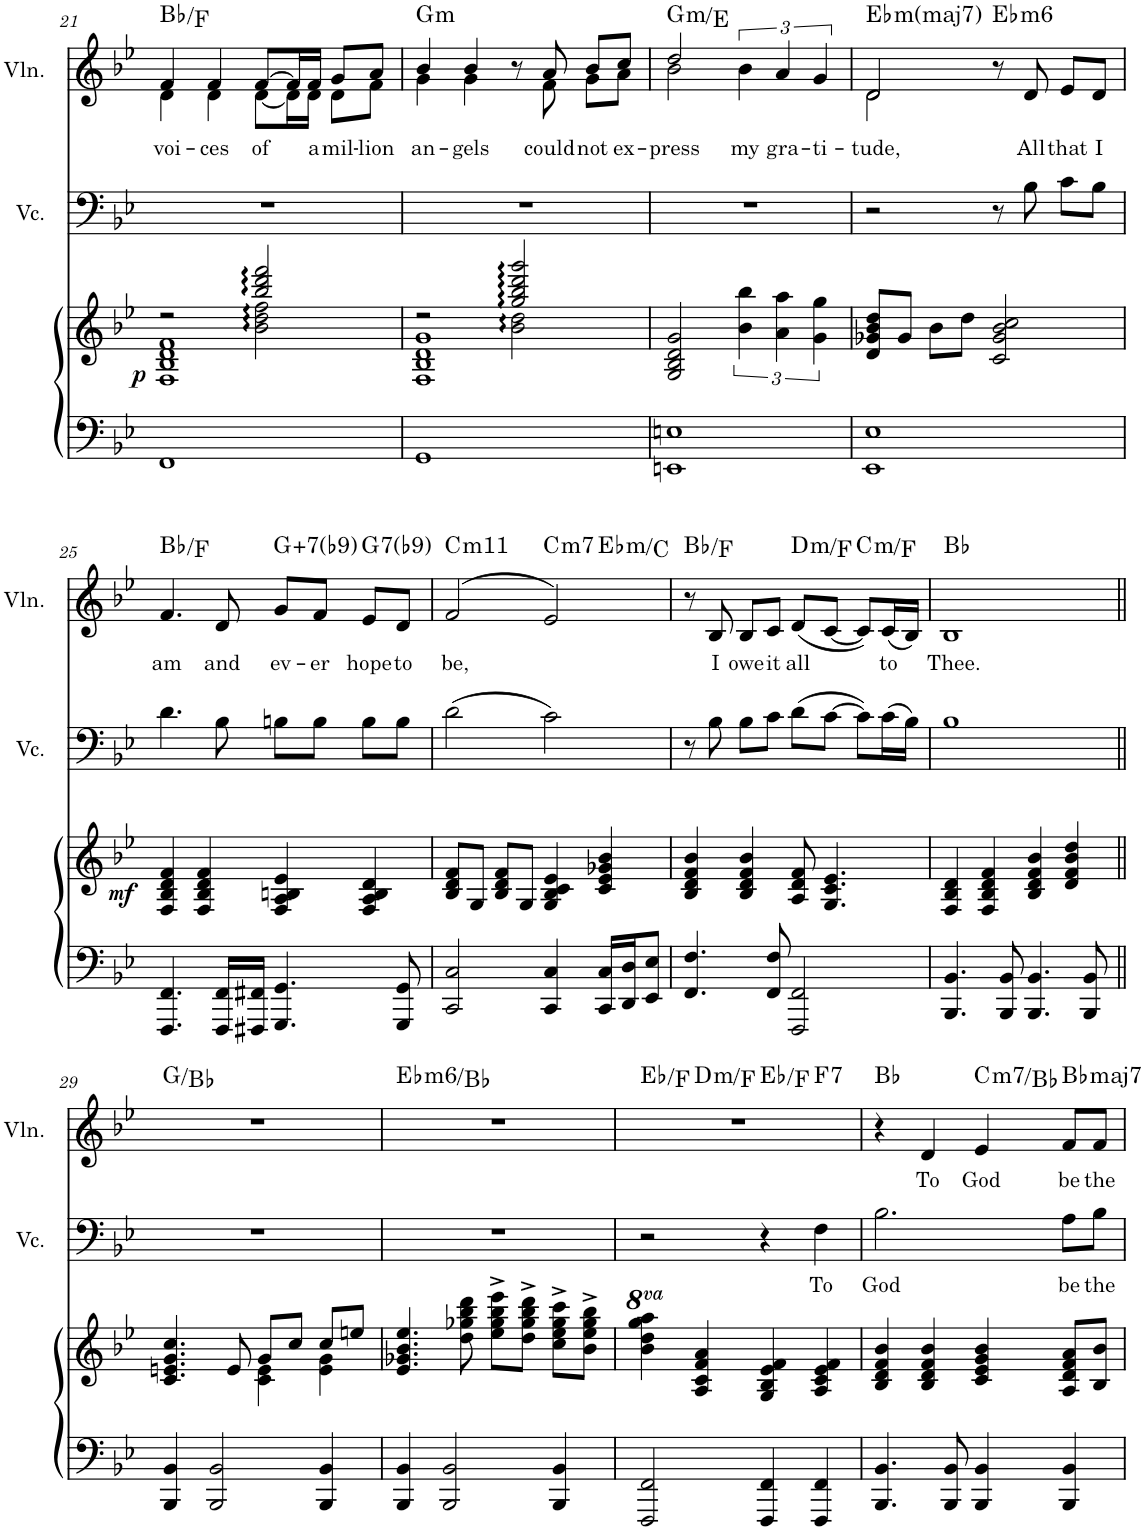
**kern	**kern	**dynam	**kern	**text	**kern	**text	**harte
*part3	*part3	*part3	*part2	*part2	*part1	*part1	*part1
*staff4	*staff3	*staff3/4	*staff2	*staff2	*staff1	*staff1	*
*I"Piano	*	*	*I"Violoncello	*	*I"Violin	*	*
*I'Pno	*	*	*I'Vc.	*	*I'Vln.	*	*
!!LO:PB:g=z
*clefF4	*clefG2	*	*clefF4	*	*clefG2	*	*
*k[b-e-]	*k[b-e-]	*	*k[b-e-]	*	*k[b-e-]	*	*
*M4/4	*M4/4	*	*M4/4	*	*M4/4	*	*
=21	=21	=21	=21	=21	=21	=21	=21
*	*^	*	*	*	*	*	*
*	*	*^	*	*	*	*	*	*
!	!	!	!	!LO:DY:b	!	!	!	!LO:LY:b	!
*	*	*	*	*	*	*	*^	*	*
1FF	2r	1F 1B- 1d 1f	2ryy	p	1r	.	4f/	4d\	voi-	Bb:maj/5
!	!	!	!	!	!	!	!	!	!LO:LY:b	!
.	.	.	.	.	.	.	4f/	4d\	-ces	.
!	!	!	!	!	!	!	!	!	!LO:LY:b	!
.	2bb-/:: 2ddd/:: 2fff/::	.	2b-\:: 2dd\:: 2ff\::	.	.	.	[8f/L	[8d\L	of	.
.	.	.	.	.	.	.	16f/L]	16d\L]	.	.
!	!	!	!	!	!	!	!	!	!LO:LY:b	!
.	.	.	.	.	.	.	16f/JJ	16d\JJ	a	.
!	!	!	!	!	!	!	!	!	!LO:LY:b	!
.	.	.	.	.	.	.	8g/L	8d\L	mil-	.
!	!	!	!	!	!	!	!	!	!LO:LY:b	!
.	.	.	.	.	.	.	8a/J	8f\J	-lion	.
=22	=22	=22	=22	=22	=22	=22	=22	=22	=22	=22
!	!	!	!	!	!	!	!	!	!LO:LY:b	!LO:H:kt=m
1GG	2r	1F 1B- 1d 1g	2ryy	.	1r	.	4b-/	4g\	an-	G:min
!	!	!	!	!	!	!	!	!	!LO:LY:b	!
.	.	.	.	.	.	.	4b-/	4g\	-gels	.
.	2gg/:: 2bb-/:: 2ddd/:: 2ggg/::	.	2b-\:: 2dd\::	.	.	.	8r	8ryy	.	.
!	!	!	!	!	!	!	!	!	!LO:LY:b	!
.	.	.	.	.	.	.	8a/	8f\	could	.
!	!	!	!	!	!	!	!	!	!LO:LY:b	!
.	.	.	.	.	.	.	8b-/L	8g\L	not	.
!	!	!	!	!	!	!	!	!	!LO:LY:b	!
.	.	.	.	.	.	.	8cc/J	8a\J	ex-	.
*	*v	*v	*v	*	*	*	*	*	*	*
=23	=23	=23	=23	=23	=23	=23	=23	=23
!	!	!	!	!	!	!	!LO:LY:b	!LO:H:kt=m
1EEn 1En	2G/ 2B-/ 2d/ 2g/	.	1r	.	2dd/	2b-\	-press	G:min/6
!	!	!	!	!	!	!	!LO:LY:b	!
.	6b-\ 6bb-\	.	.	.	6b-\	2ryy	my	.
!	!	!	!	!	!	!	!LO:LY:b	!
.	6a\ 6aa\	.	.	.	6a/	.	gra-	.
!	!	!	!	!	!	!	!LO:LY:b	!
.	6g\ 6gg\	.	.	.	6g/	.	-ti-	.
=24	=24	=24	=24	=24	=24	=24	=24	=24
!	!	!	!	!	!	!	!LO:LY:b	!LO:H:kt=mmaj7
1EE- 1E-	8d/ 8g-X/ 8b-/ 8dd/L	.	2r	.	2d/	2d\	-tude,	Eb:minmaj7
.	8g-/J	.	.	.	.	.	.	.
.	8b-\L	.	.	.	.	.	.	.
.	8dd\J	.	.	.	.	.	.	.
!	!	!	!	!	!	!	!	!LO:H:kt=m6
.	2c/ 2g-/ 2b-/ 2cc/	.	8r	.	8r	2ryy	.	Eb:min6
!	!	!	!	!	!	!	!LO:LY:b	!
.	.	.	8B-\	.	8d/	.	All	.
!	!	!	!	!	!	!	!LO:LY:b	!
.	.	.	8c\L	.	8e-/L	.	that	.
!	!	!	!	!	!	!	!LO:LY:b	!
.	.	.	8B-\J	.	8d/J	.	I	.
*	*	*	*	*	*v	*v	*	*
!!LO:LB:g=z
=25	=25	=25	=25	=25	=25	=25	=25
!	!	!LO:DY:b	!	!	!	!LO:LY:b	!
4.FFF/ 4.FF/	4F/ 4B-/ 4d/ 4f/	mf	4.d\	.	4.f/	am	Bb:maj/5
.	4F/ 4B-/ 4d/ 4f/	.	.	.	.	.	.
!	!	!	!	!	!	!LO:LY:b	!
16FFF/ 16FF/LL	.	.	8B-\	.	8d/	and	.
16FFF#X/ 16FF#X/JJ	.	.	.	.	.	.	.
!	!	!	!	!	!	!LO:LY:b	!LO:H:kt=7
4.GGG/ 4.GG/	4F/ 4A/ 4Bn/ 4e-/	.	8Bn\L	.	8g/L	ev-	G:aug(b7,b9)
!	!	!	!	!	!	!LO:LY:b	!
.	.	.	8B\J	.	8f/J	-er	.
!	!	!	!	!	!	!LO:LY:b	!LO:H:kt=7
.	4F/ 4A/ 4B/ 4d/	.	8B\L	.	8e-/L	hope	G:7(b9)
!	!	!	!	!	!	!LO:LY:b	!
8GGG/ 8GG/	.	.	8B\J	.	8d/J	to	.
=26	=26	=26	=26	=26	=26	=26	=26
!	!	!	!	!	!	!LO:LY:b	!LO:H:kt=m11
*	*	*	*	*	*^	*	*
2CC/ 2C/	8B-/ 8d/ 8f/L	.	(2d\	.	(>2f/	2.ryy	be,	C:min9(11)
.	8G/J	.	.	.	.	.	.	.
.	8B-/ 8d/ 8f/L	.	.	.	.	.	.	.
.	8G/J	.	.	.	.	.	.	.
!	!	!	!	!	!	!	!	!LO:H:kt=m7
4CC/ 4C/	4G/ 4B-/ 4c/ 4e-/	.	2c\)	.	2e-/)	.	.	C:min7
!	!	!	!	!	!	!	!	!LO:H:kt=m
16CC/ 16C/LL	4c/ 4e-/ 4g-X/ 4b-/	.	.	.	.	4ryy	.	Eb:min/6
16DD/ 16D/J	.	.	.	.	.	.	.	.
8EE-/ 8E-/J	.	.	.	.	.	.	.	.
*	*	*	*	*	*v	*v	*	*
=27	=27	=27	=27	=27	=27	=27	=27
4.FF/ 4.F/	4B-/ 4d/ 4f/ 4b-/	.	8r	.	8r	.	Bb:maj/5
!	!	!	!	!	!	!LO:LY:b	!
.	.	.	8B-\	.	8B-/	I	.
!	!	!	!	!	!	!LO:LY:b	!
.	4B-/ 4d/ 4f/ 4b-/	.	8B-\L	.	8B-/L	owe	.
!	!	!	!	!	!	!LO:LY:b	!
8FF/ 8F/	.	.	8c\J	.	8c/J	it	.
!	!	!	!	!	!	!LO:LY:b	!LO:H:kt=m
2FFF/ 2FF/	8A/ 8d/ 8f/	.	(8d\L	.	(8d/L	all	D:min/b3
.	4.G/ 4.c/ 4.e-/	.	[8c\J	.	[8c/J	.	.
!	!	!	!	!	!	!	!LO:H:kt=m
.	.	.	8c\L])	.	8c/L])	.	C:min/4
!	!	!	!	!	!	!LO:LY:b	!
.	.	.	(16c\L	.	(16c/L	to	.
.	.	.	16B-\JJ)	.	16B-/JJ)	.	.
=28	=28	=28	=28	=28	=28	=28	=28
!	!	!	!	!	!	!LO:LY:b	!
4.BBB-/ 4.BB-/	4F/ 4B-/ 4d/	.	1B-	.	1B-	Thee.	Bb:maj
.	4F/ 4B-/ 4d/ 4f/	.	.	.	.	.	.
8BBB-/ 8BB-/	.	.	.	.	.	.	.
4.BBB-/ 4.BB-/	4B-/ 4d/ 4f/ 4b-/	.	.	.	.	.	.
.	4d/ 4f/ 4b-/ 4dd/	.	.	.	.	.	.
8BBB-/ 8BB-/	.	.	.	.	.	.	.
!!LO:LB:g=z
=29||	=29||	=29||	=29||	=29||	=29||	=29||	=29||
*	*^	*	*	*	*	*	*
4BBB-/ 4BB-/	4.c/ 4.en/ 4.g/ 4.cc/	2ryy	.	1r	.	1r	.	G:maj/b3
2BBB-/ 2BB-/	.	.	.	.	.	.	.	.
.	8e/	.	.	.	.	.	.	.
.	8g/L	4c\ 4e\	.	.	.	.	.	.
.	8cc/J	.	.	.	.	.	.	.
4BBB-/ 4BB-/	8cc/L	4e\ 4g\	.	.	.	.	.	.
.	8een/J	.	.	.	.	.	.	.
*	*v	*v	*	*	*	*	*	*
=30	=30	=30	=30	=30	=30	=30	=30
!	!	!	!	!	!	!	!LO:H:kt=m6
4BBB-/ 4BB-/	4.e-/ 4.g-X/ 4.b-/ 4.ee-/	.	1r	.	1r	.	Eb:min6/5
2BBB-/ 2BB-/	.	.	.	.	.	.	.
.	8dd\ 8gg-X\ 8bb-\ 8ddd\	.	.	.	.	.	.
.	8ee-\^ 8gg-\^ 8bb-\^ 8eee-\^L	.	.	.	.	.	.
.	8dd\^ 8gg-\^ 8bb-\^ 8ddd\^J	.	.	.	.	.	.
4BBB-/ 4BB-/	8cc\^ 8ee-\^ 8gg-\^ 8ccc\^L	.	.	.	.	.	.
.	8b-\^ 8ee-\^ 8gg-\^ 8bb-\^J	.	.	.	.	.	.
=31	=31	=31	=31	=31	=31	=31	=31
*	*	*	*	*	*^	*	*
*	*	*	*	*	*	*^	*	*
*	*	*	*	*	*	*	*^	*	*
2FFF/ 2FF/	4b-\ 4dd\ 4gg\ 4aa\	.	2r	.	1r	4ryy	2ryy	2.ryy	.	Eb:maj/2
!	!	!	!	!	!	!	!	!	!	!LO:H:kt=m
.	4A/ 4c/ 4f/ 4a/	.	.	.	.	2.ryy	.	.	.	D:min/b3
4FFF/ 4FF/	4G/ 4B-/ 4e-/ 4f/	.	4r	.	.	.	2ryy	.	.	Eb:maj/2
!	!	!	!	!LO:LY:b	!	!	!	!	!	!LO:H:kt=7
4FFF/ 4FF/	4A/ 4c/ 4e-/ 4f/	.	4F\	To	.	.	.	4ryy	.	F:7
=32	=32	=32	=32	=32	=32	=32	=32	=32	=32	=32
!	!	!	!	!LO:LY:b	!	!	!	!	!	!
*	*	*	*	*	*v	*v	*v	*v	*	*
4.BBB-/ 4.BB-/	4B-/ 4d/ 4f/ 4b-/	.	2.B-\	God	4r	.	Bb:maj
!	!	!	!	!	!	!LO:LY:b	!
.	4B-/ 4d/ 4f/ 4b-/	.	.	.	4d/	To	.
8BBB-/ 8BB-/	.	.	.	.	.	.	.
!	!	!	!	!	!	!LO:LY:b	!LO:H:kt=m7
4BBB-/ 4BB-/	4c/ 4e-/ 4g/ 4b-/	.	.	.	4e-/	God	C:min7/b7
!	!	!	!	!LO:LY:b	!	!LO:LY:b	!LO:H:kt=maj7
4BBB-/ 4BB-/	8A/ 8d/ 8f/ 8a/L	.	8A\L	be	8f/L	be	Bb:maj7
!	!	!	!	!LO:LY:b	!	!LO:LY:b	!
.	8B-/ 8b-/J	.	8B-\J	the	8f/J	the	.
=	=	=	=	=	=	=	=
*-	*-	*-	*-	*-	*-	*-	*-
